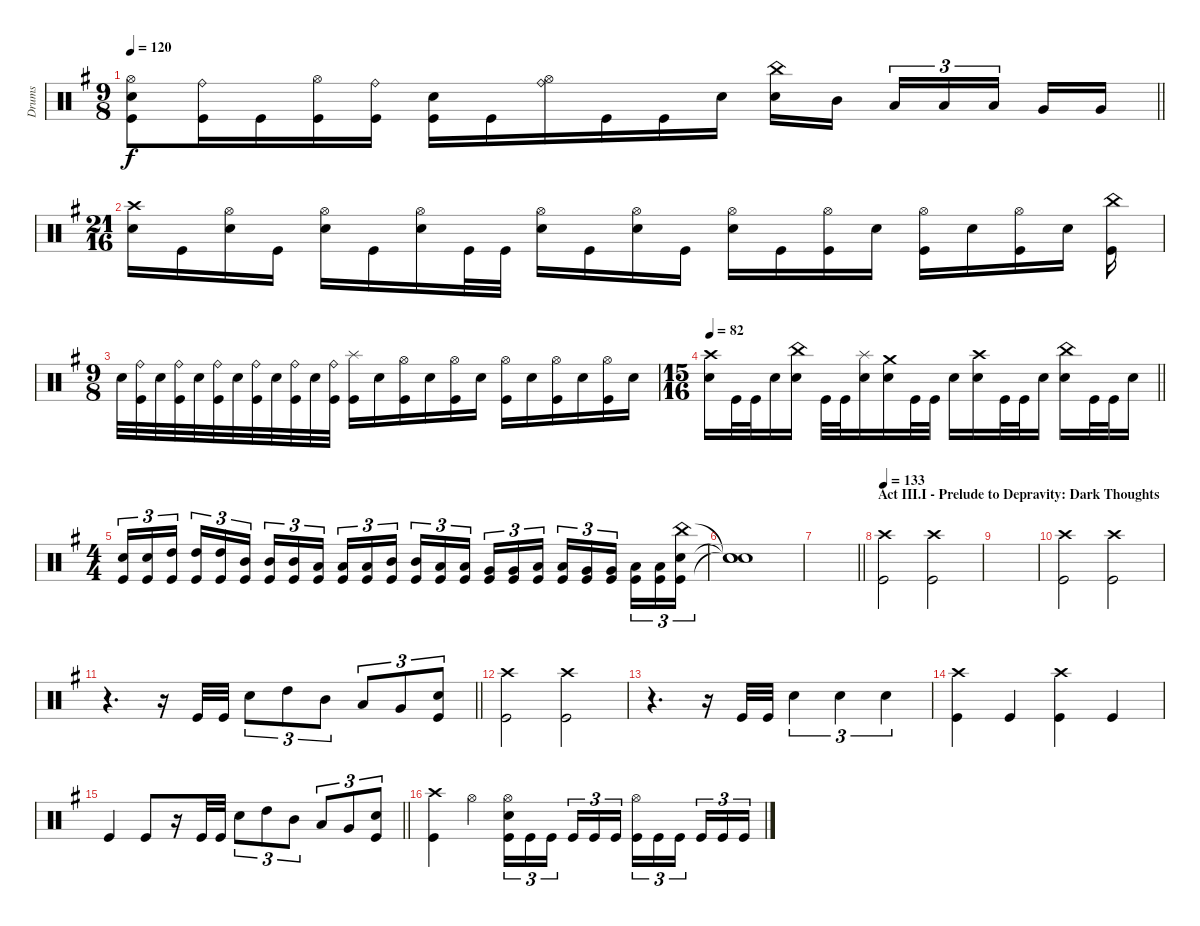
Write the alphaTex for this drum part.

\track ("Drums" "Drums") {instrument percussion}
\staff
\articulation defaults
\ts (9 8)
\tempo 120
\clef neutral
\barLineRight lightlight
\ks eminor
("Hi-Hat (open)" "Electric Snare (hit)" "Kick (hit)").8{dy f} ("Ride (bell)" "Kick (hit)").16 "Kick (hit)".16 ("Hi-Hat (open)" "Kick (hit)").16 ("Ride (bell)" "Kick (hit)").16 ("Electric Snare (hit)" "Kick (hit)").16 "Kick (hit)".16 ("Ride (bell)" "Hi-Hat (open)").16 "Kick (hit)".16 "Kick (hit)".16 "Electric Snare (hit)".16 ("China (hit)" "Electric Snare (hit)").16 "Mid Tom (hit)".16{beam splitsecondary} "Low Tom (hit)".16{tu (3 2)} "Low Tom (hit)".16{tu (3 2)} "Low Tom (hit)".16{tu (3 2) beam splitsecondary} "Very Low Tom (hit)".16 "Very Low Tom (hit)".16 |
\ts (21 16)
("Crash high (hit)" "Electric Snare (hit)").16 "Kick (hit)".16 ("Hi-Hat (open)" "Electric Snare (hit)").16 "Kick (hit)".16 ("Hi-Hat (open)" "Electric Snare (hit)").16 "Kick (hit)".16 ("Hi-Hat (open)" "Electric Snare (hit)").16 "Kick (hit)".32 "Kick (hit)".32 ("Hi-Hat (open)" "Electric Snare (hit)").16 "Kick (hit)".16 ("Hi-Hat (open)" "Electric Snare (hit)").16 "Kick (hit)".16 ("Hi-Hat (open)" "Electric Snare (hit)").16 "Kick (hit)".16 ("Hi-Hat (open)" "Kick (hit)").16 "Electric Snare (hit)".16 ("Hi-Hat (open)" "Kick (hit)").16 "Electric Snare (hit)".16 ("Hi-Hat (open)" "Kick (hit)").16 "Electric Snare (hit)".16 ("China (hit)" "Kick (hit)").16 |
\ts (9 8)
"Electric Snare (hit)".32 ("Ride (bell)" "Kick (hit)").32 "Electric Snare (hit)".32 ("Ride (bell)" "Kick (hit)").32 "Electric Snare (hit)".32 ("Ride (bell)" "Kick (hit)").32 "Electric Snare (hit)".32 ("Ride (bell)" "Kick (hit)").32 "Electric Snare (hit)".32 ("Ride (bell)" "Kick (hit)").32 "Electric Snare (hit)".32 ("Ride (bell)" "Kick (hit)").32 ("Splash (hit)" "Kick (hit)").16 "Electric Snare (hit)".16 ("Hi-Hat (open)" "Kick (hit)").16 "Electric Snare (hit)".16 ("Hi-Hat (open)" "Kick (hit)").16 "Electric Snare (hit)".16 ("Hi-Hat (open)" "Kick (hit)").16 "Electric Snare (hit)".16 ("Hi-Hat (open)" "Kick (hit)").16 "Electric Snare (hit)".16 ("Hi-Hat (open)" "Kick (hit)").16 "Electric Snare (hit)".16 |
\ts (15 16)
\tempo 82
\barLineRight lightlight
("Crash high (hit)" "Electric Snare (hit)").16 "Kick (hit)".32 "Kick (hit)".32 "Electric Snare (hit)".16 ("China (hit)" "Electric Snare (hit)").16 "Kick (hit)".32 "Kick (hit)".32 ("Splash (hit)" "Electric Snare (hit)").16 ("Crash medium (hit)" "Electric Snare (hit)").16 "Kick (hit)".32 "Kick (hit)".32 "Electric Snare (hit)".16 ("Crash high (hit)" "Electric Snare (hit)").16 "Kick (hit)".32 "Kick (hit)".32 "Electric Snare (hit)".16 ("China (hit)" "Electric Snare (hit)").16 "Kick (hit)".32 "Kick (hit)".32 "Electric Snare (hit)".16 |
\ts (4 4)
("Electric Snare (hit)" "Kick (hit)").16{tu (3 2)} ("Electric Snare (hit)" "Kick (hit)").16{tu (3 2)} ("High Tom (hit)" "Kick (hit)").16{tu (3 2) beam splitsecondary} ("High Tom (hit)" "Kick (hit)").16{tu (3 2)} ("High Tom (hit)" "Kick (hit)").16{tu (3 2)} ("Mid Tom (hit)" "Kick (hit)").16{tu (3 2)} ("Mid Tom (hit)" "Kick (hit)").16{tu (3 2)} ("Mid Tom (hit)" "Kick (hit)").16{tu (3 2)} ("Low Tom (hit)" "Kick (hit)").16{tu (3 2) beam splitsecondary} ("Low Tom (hit)" "Kick (hit)").16{tu (3 2)} ("Low Tom (hit)" "Kick (hit)").16{tu (3 2)} ("Mid Tom (hit)" "Kick (hit)").16{tu (3 2)} ("Mid Tom (hit)" "Kick (hit)").16{tu (3 2)} ("Low Tom (hit)" "Kick (hit)").16{tu (3 2)} ("Low Tom (hit)" "Kick (hit)").16{tu (3 2) beam splitsecondary} ("Very Low Tom (hit)" "Kick (hit)").16{tu (3 2)} ("Very Low Tom (hit)" "Kick (hit)").16{tu (3 2)} ("Low Tom (hit)" "Kick (hit)").16{tu (3 2)} ("Low Tom (hit)" "Kick (hit)").16{tu (3 2)} ("Very Low Tom (hit)" "Kick (hit)").16{tu (3 2)} ("Very Low Tom (hit)" "Kick (hit)").16{tu (3 2) beam splitsecondary} ("Low Floor Tom (hit)" "Kick (hit)").16{tu (3 2)} ("Low Floor Tom (hit)" "Kick (hit)").16{tu (3 2)} ("China (hit)" "Electric Snare (hit)" "Kick (hit)").16{tu (3 2)} |
("Snare (hit)"{t} "Snare (hit)"{t} "Snare (hit)"{t}).1 |
\barLineRight lightlight
|
\section ("" "Act III.I - Prelude to Depravity: Dark Thoughts")
\tempo 133
("Crash high (hit)" "Kick (hit)").2 ("Crash high (hit)" "Kick (hit)").2 |
|
("Crash high (hit)" "Kick (hit)").2 ("Crash high (hit)" "Kick (hit)").2 |
\barLineRight lightlight
r.4{d} r.16 "Kick (hit)".32 "Kick (hit)".32 "Electric Snare (hit)".8{tu (3 2)} "High Tom (hit)".8{tu (3 2)} "Mid Tom (hit)".8{tu (3 2)} "Low Tom (hit)".8{tu (3 2)} "Very Low Tom (hit)".8{tu (3 2)} ("Electric Snare (hit)" "Kick (hit)").8{tu (3 2)} |
("Crash high (hit)" "Kick (hit)").2 ("Crash high (hit)" "Kick (hit)").2 |
r.4{d} r.16 "Kick (hit)".32 "Kick (hit)".32 "Electric Snare (hit)".4{tu (3 2)} "Electric Snare (hit)".4{tu (3 2)} "Electric Snare (hit)".4{tu (3 2)} |
("Crash high (hit)" "Kick (hit)").4 "Kick (hit)".4 ("Crash high (hit)" "Kick (hit)").4 "Kick (hit)".4 |
\barLineRight lightlight "Kick (hit)".4 "Kick (hit)".8
r.16 "Kick (hit)".32 "Kick (hit)".32 "Electric Snare (hit)".8{tu (3 2)} "High Tom (hit)".8{tu (3 2)} "Mid Tom (hit)".8{tu (3 2)} "Low Tom (hit)".8{tu (3 2)} "Very Low Tom (hit)".8{tu (3 2)} ("Electric Snare (hit)" "Kick (hit)").8{tu (3 2)} |
("Crash high (hit)" "Kick (hit)").4 "Hi-Hat (open)".4 ("Hi-Hat (open)" "Electric Snare (hit)" "Kick (hit)").16{tu (3 2)} "Kick (hit)".16{tu (3 2)} "Kick (hit)".16{tu (3 2) beam splitsecondary} "Kick (hit)".16{tu (3 2)} "Kick (hit)".16{tu (3 2)} "Kick (hit)".16{tu (3 2)} ("Hi-Hat (open)" "Kick (hit)").16{tu (3 2)} "Kick (hit)".16{tu (3 2)} "Kick (hit)".16{tu (3 2) beam splitsecondary} "Kick (hit)".16{tu (3 2)} "Kick (hit)".16{tu (3 2)} "Kick (hit)".16{tu (3 2)}
